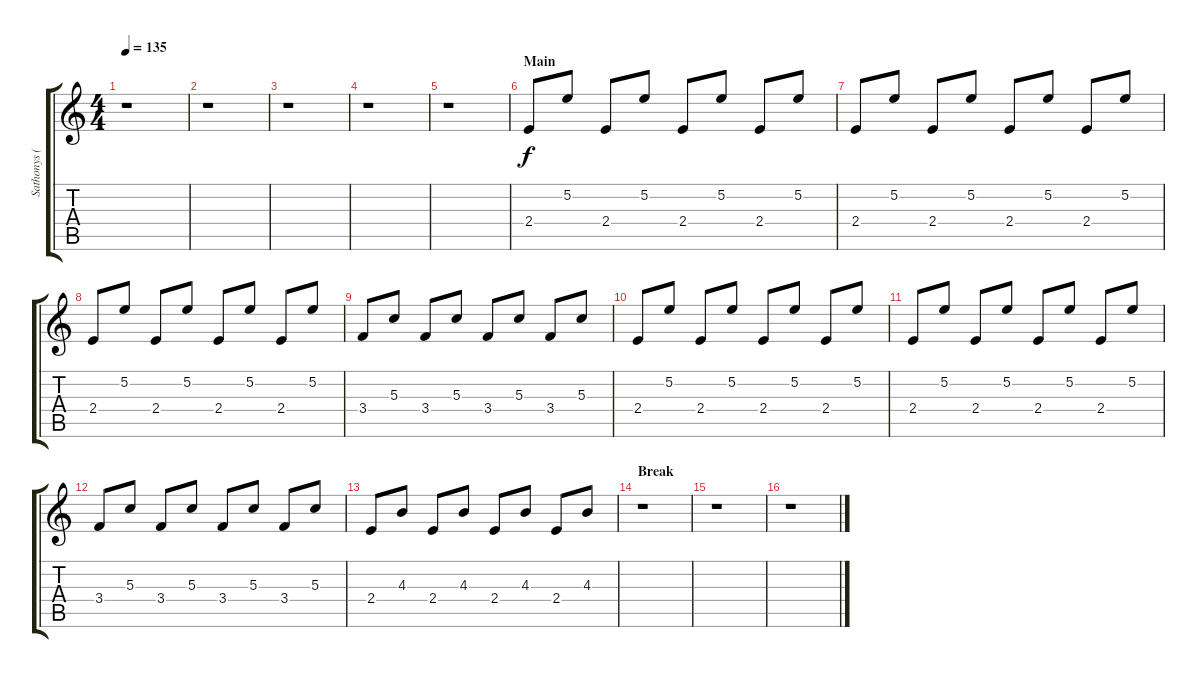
\track ("Sathonys (Extra)" "Sathonys (") {instrument overdrivenguitar}
\staff {score tabs}
\tuning (E4 B3 G3 D3 A2 E2) {hide}
\ts (4 4)
\tempo 135
\clef g2
\ks c
r.1{dy f} |
r.1 |
r.1 |
r.1 |
r.1 |
\section ("" "Main")
2.4.8 5.2.8 2.4.8 5.2.8 2.4.8 5.2.8 2.4.8 5.2.8 |
2.4.8 5.2.8 2.4.8 5.2.8 2.4.8 5.2.8 2.4.8 5.2.8 |
2.4.8 5.2.8 2.4.8 5.2.8 2.4.8 5.2.8 2.4.8 5.2.8 |
3.4.8 5.3.8 3.4.8 5.3.8 3.4.8 5.3.8 3.4.8 5.3.8 |
2.4.8 5.2.8 2.4.8 5.2.8 2.4.8 5.2.8 2.4.8 5.2.8 |
2.4.8 5.2.8 2.4.8 5.2.8 2.4.8 5.2.8 2.4.8 5.2.8 |
3.4.8 5.3.8 3.4.8 5.3.8 3.4.8 5.3.8 3.4.8 5.3.8 |
2.4.8 4.3.8 2.4.8 4.3.8 2.4.8 4.3.8 2.4.8 4.3.8 |
\section ("" "Break")
r.1 |
r.1 |
r.1
